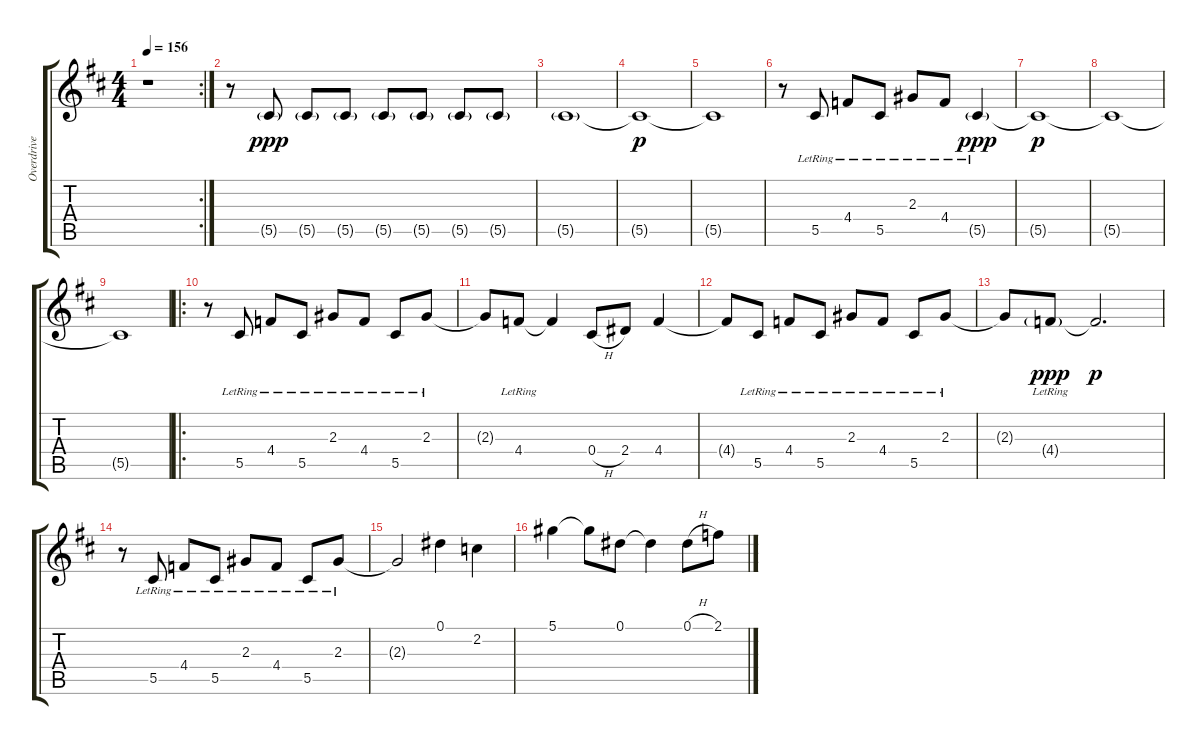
\track ("Overdrive" "Overdrive") {instrument overdrivenguitar}
\staff {score tabs}
\tuning (Eb4 Bb3 Gb3 Db3 Ab2 Db2) {hide}
\rc 2
\ts (4 4)
\tempo 156
\clef g2
\ks d
r.1{dy ppp} |
r.8 5.5{g}.8 5.5{g}.8 5.5{g}.8 5.5{g}.8 5.5{g}.8 5.5{g}.8 5.5{g}.8 |
5.5{g}.1 |
5.5{t}.1{dy p} |
5.5{t}.1 |
r.8 5.5{lr}.8 4.4{lr}.8 5.5{lr}.8 2.3{lr}.8 4.4{lr}.8 5.5{g lr}.4{dy ppp} |
5.5{t}.1{dy p} |
5.5{t}.1 |
5.5{t}.1 |
\ro
r.8 5.5{lr}.8 4.4{lr}.8 5.5{lr}.8 2.3{lr}.8 4.4{lr}.8 5.5{lr}.8 2.3{lr}.8 |
2.3{t}.8 4.4{lr}.8 4.4{t}.4 0.4{h}.8 2.4.8 4.4.4 |
4.4{t}.8 5.5{lr}.8 4.4{lr}.8 5.5{lr}.8 2.3{lr}.8 4.4{lr}.8 5.5{lr}.8 2.3{lr}.8 |
2.3{t}.8 4.4{g lr}.8{dy ppp} 4.4{t}.2{d dy p} |
r.8 5.5{lr}.8 4.4{lr}.8 5.5{lr}.8 2.3{lr}.8 4.4{lr}.8 5.5{lr}.8 2.3{lr}.8 |
2.3{t}.2 0.1.4 2.2.4 |
5.1.4 5.1{t}.8 0.1.8 0.1{t}.4 0.1{h}.8 2.1.8
